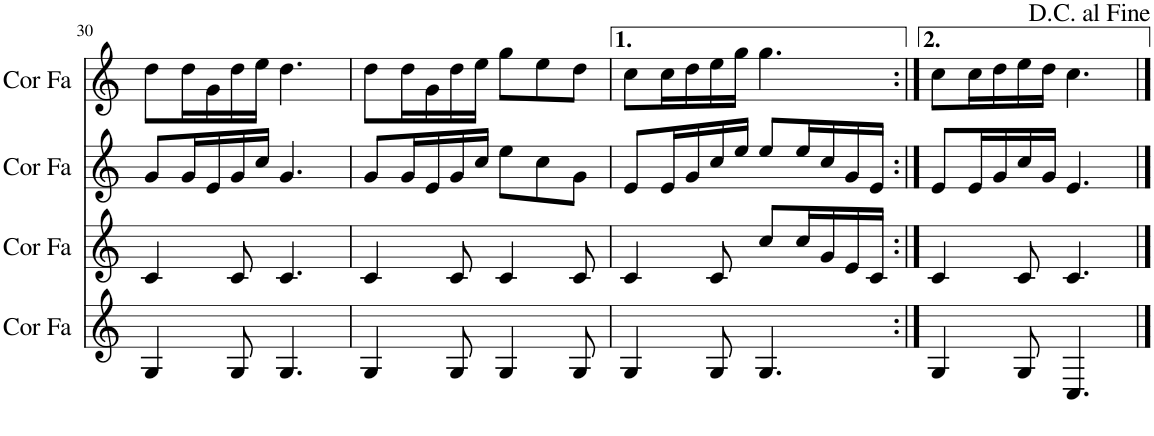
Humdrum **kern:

**kern	**kern	**kern	**kern
*part4	*part3	*part2	*part1
*staff4	*staff3	*staff2	*staff1
*I"Cor en Fa	*I"Cor en Fa	*I"Cor en Fa	*I"Cor en Fa
*I'Cor Fa	*I'Cor Fa	*I'Cor Fa	*I'Cor Fa
!!LO:PB:g=z
*clefG2	*clefG2	*clefG2	*clefG2
*Trd4c7	*Trd4c7	*Trd4c7	*Trd4c7
*k[]	*k[]	*k[]	*k[]
*M6/8	*M6/8	*M6/8	*M6/8
=30	=30	=30	=30
4G/	4c/	8g/L	8dd\L
.	.	16g/L	16dd\L
.	.	16e/	16g\
8G/	8c/	16g/	16dd\
.	.	16cc/JJ	16ee\JJ
4.G/	4.c/	4.g/	4.dd\
=31	=31	=31	=31
4G/	4c/	8g/L	8dd\L
.	.	16g/L	16dd\L
.	.	16e/	16g\
8G/	8c/	16g/	16dd\
.	.	16cc/JJ	16ee\JJ
4G/	4c/	8ee\L	8gg\L
.	.	8cc\	8ee\
8G/	8c/	8g\J	8dd\J
=32	=32	=32	=32
4G/	4c/	8e/L	8cc\L
.	.	16e/L	16cc\L
.	.	16g/	16dd\
8G/	8c/	16cc/	16ee\
.	.	16ee/JJ	16gg\JJ
4.G/	8cc/L	8ee/L	4.gg\
.	16cc/L	16ee/L	.
.	16g/	16cc/	.
.	16e/	16g/	.
.	16c/JJ	16e/JJ	.
=33:|!	=33:|!	=33:|!	=33:|!
4G/	4c/	8e/L	8cc\L
.	.	16e/L	16cc\L
.	.	16g/	16dd\
8G/	8c/	16cc/	16ee\
.	.	16g/JJ	16dd\JJ
4.C/	4.c/	4.e/	4.cc\
==	==	==	==
*-	*-	*-	*-
